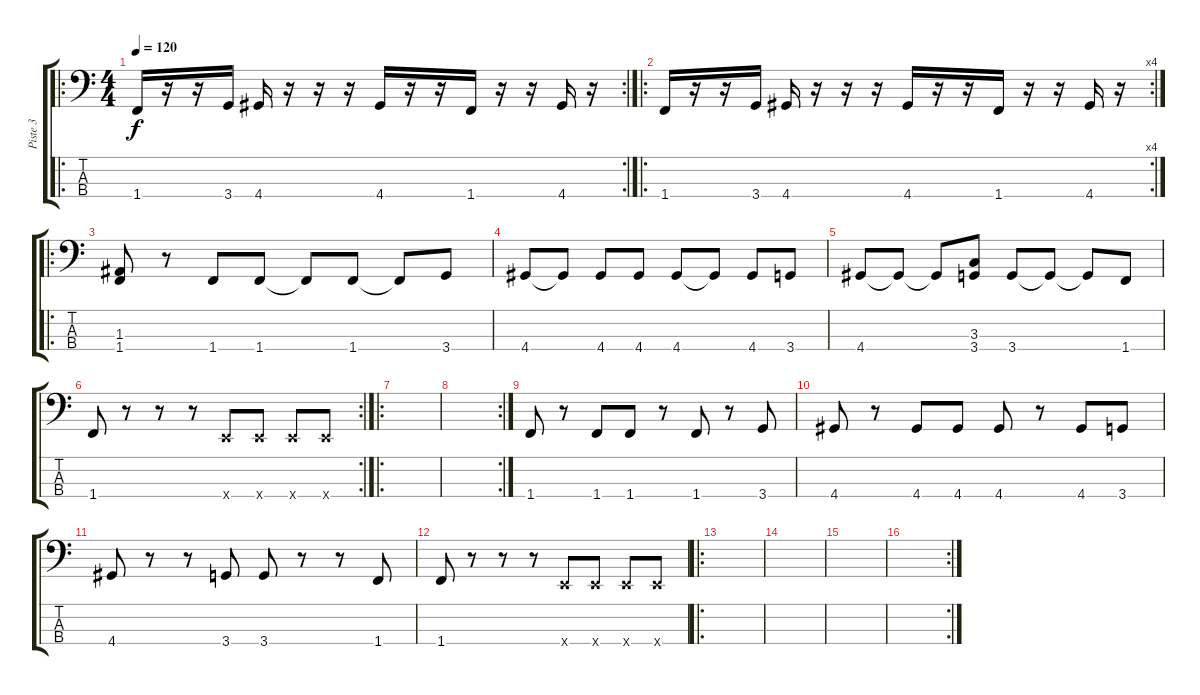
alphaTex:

\track ("Piste 3" "Piste 3") {instrument slapbass2}
\staff {score tabs}
\tuning (G2 D2 A1 E1) {hide}
\ro
\rc 2
\ts (4 4)
\tempo 120
\clef f4
\ks c
1.4.16{dy f instrument electricbasspick} r.16 r.16 3.4.16 4.4.16 r.16 r.16 r.16 4.4.16 r.16 r.16 1.4.16 r.16 r.16 4.4.16 r.16 |
\ro
\rc 4
1.4.16{instrument electricbasspick} r.16 r.16 3.4.16 4.4.16 r.16 r.16 r.16 4.4.16 r.16 r.16 1.4.16 r.16 r.16 4.4.16 r.16 |
\ro
(1.3 1.4).8{instrument slapbass2} r.8 1.4.8 1.4.8 1.4{t}.8 1.4.8 1.4{t}.8 3.4.8 |
4.4.8 4.4{t}.8 4.4.8 4.4.8 4.4.8 4.4{t}.8 4.4.8 3.4.8 |
4.4.8 4.4{t}.8 4.4{t}.8 (3.3 3.4).8 3.4.8 3.4{t}.8 3.4{t}.8 1.4.8 |
\rc 2
1.4.8 r.8 r.8 r.8 0.4{x}.8 0.4{x}.8 0.4{x}.8 0.4{x}.8 |
\ro
|
\rc 2
|
1.4.8{instrument electricbassfinger} r.8 1.4.8 1.4.8 r.8 1.4.8 r.8 3.4.8 |
4.4.8 r.8 4.4.8 4.4.8 4.4.8 r.8 4.4.8 3.4.8 |
4.4.8 r.8 r.8 3.4.8 3.4.8 r.8 r.8 1.4.8 |
1.4.8 r.8 r.8 r.8 0.4{x}.8 0.4{x}.8 0.4{x}.8 0.4{x}.8 |
\ro
|
|
|
\rc 2
